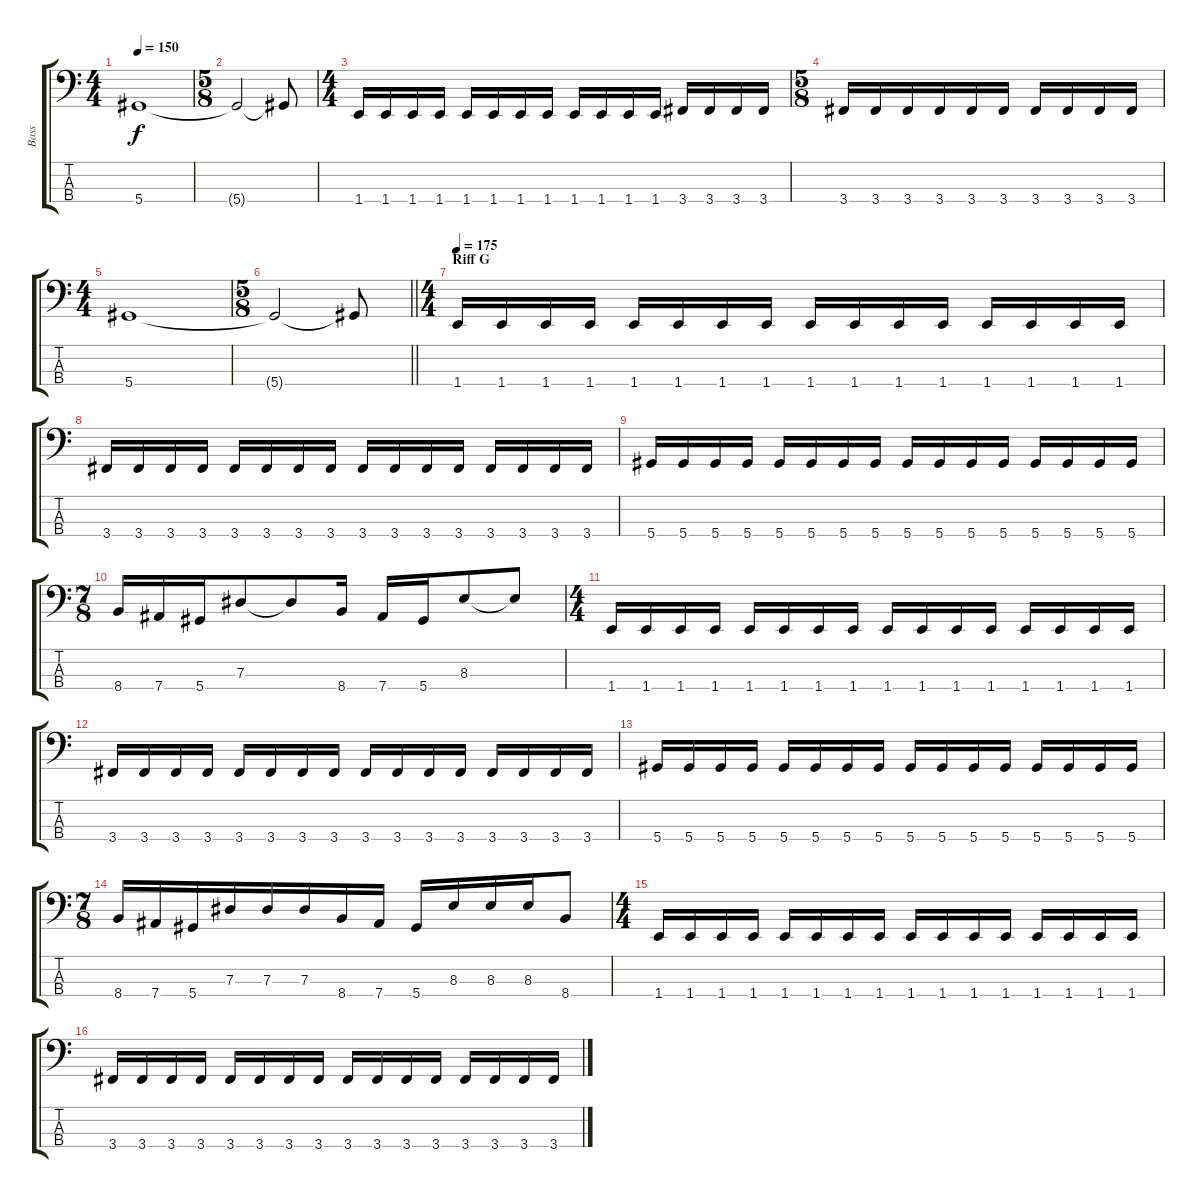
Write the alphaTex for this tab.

\track ("Bass" "Bass") {instrument electricbassfinger}
\staff {score tabs}
\tuning (Gb2 Db2 Ab1 Eb1) {hide}
\ts (4 4)
\tempo 150
\clef f4
\ks c
5.4.1{dy f} |
\ts (5 8)
5.4{t}.2 5.4{t}.8 |
\ts (4 4)
1.4.16 1.4.16 1.4.16 1.4.16 1.4.16 1.4.16 1.4.16 1.4.16 1.4.16 1.4.16 1.4.16 1.4.16 3.4.16 3.4.16 3.4.16 3.4.16 |
\ts (5 8)
3.4.16 3.4.16 3.4.16 3.4.16 3.4.16 3.4.16 3.4.16 3.4.16 3.4.16 3.4.16 |
\ts (4 4)
5.4.1 |
\ts (5 8)
\barLineRight lightlight
5.4{t}.2 5.4{t}.8 |
\ts (4 4)
\section ("" "Riff G")
\tempo 175
1.4.16 1.4.16 1.4.16 1.4.16 1.4.16 1.4.16 1.4.16 1.4.16 1.4.16 1.4.16 1.4.16 1.4.16 1.4.16 1.4.16 1.4.16 1.4.16 |
3.4.16 3.4.16 3.4.16 3.4.16 3.4.16 3.4.16 3.4.16 3.4.16 3.4.16 3.4.16 3.4.16 3.4.16 3.4.16 3.4.16 3.4.16 3.4.16 |
5.4.16 5.4.16 5.4.16 5.4.16 5.4.16 5.4.16 5.4.16 5.4.16 5.4.16 5.4.16 5.4.16 5.4.16 5.4.16 5.4.16 5.4.16 5.4.16 |
\ts (7 8)
8.4.16 7.4.16 5.4.16 7.3.8 7.3{t}.8 8.4.16 7.4.16 5.4.16 8.3.8 8.3{t}.8 |
\ts (4 4)
1.4.16 1.4.16 1.4.16 1.4.16 1.4.16 1.4.16 1.4.16 1.4.16 1.4.16 1.4.16 1.4.16 1.4.16 1.4.16 1.4.16 1.4.16 1.4.16 |
3.4.16 3.4.16 3.4.16 3.4.16 3.4.16 3.4.16 3.4.16 3.4.16 3.4.16 3.4.16 3.4.16 3.4.16 3.4.16 3.4.16 3.4.16 3.4.16 |
5.4.16 5.4.16 5.4.16 5.4.16 5.4.16 5.4.16 5.4.16 5.4.16 5.4.16 5.4.16 5.4.16 5.4.16 5.4.16 5.4.16 5.4.16 5.4.16 |
\ts (7 8)
8.4.16 7.4.16 5.4.16 7.3.16 7.3.16 7.3.16 8.4.16 7.4.16 5.4.16 8.3.16 8.3.16 8.3.16 8.4.8 |
\ts (4 4)
1.4.16 1.4.16 1.4.16 1.4.16 1.4.16 1.4.16 1.4.16 1.4.16 1.4.16 1.4.16 1.4.16 1.4.16 1.4.16 1.4.16 1.4.16 1.4.16 |
3.4.16 3.4.16 3.4.16 3.4.16 3.4.16 3.4.16 3.4.16 3.4.16 3.4.16 3.4.16 3.4.16 3.4.16 3.4.16 3.4.16 3.4.16 3.4.16
